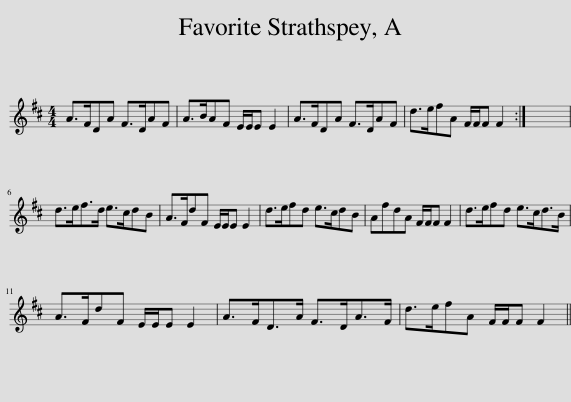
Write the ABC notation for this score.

X:1
L:1/8
M:4/4
I:linebreak $
K:D
V:1 treble
V:1
 A>FDA F>DAF | A>BAF E/E/E E2 | A>FDA F>DAF | d>efA F/F/F F2 :| x8 |$ %5
 d>ef>d e>cdB | A>FdF E/E/E E2 | d>efd e>cdB | AfdA F/F/F F2 | d>efd e>cd>B |$ %10
 A>FdF E/E/E E2 | A>FD>A F>DA>F | d>efA F/F/F F2 || %13
